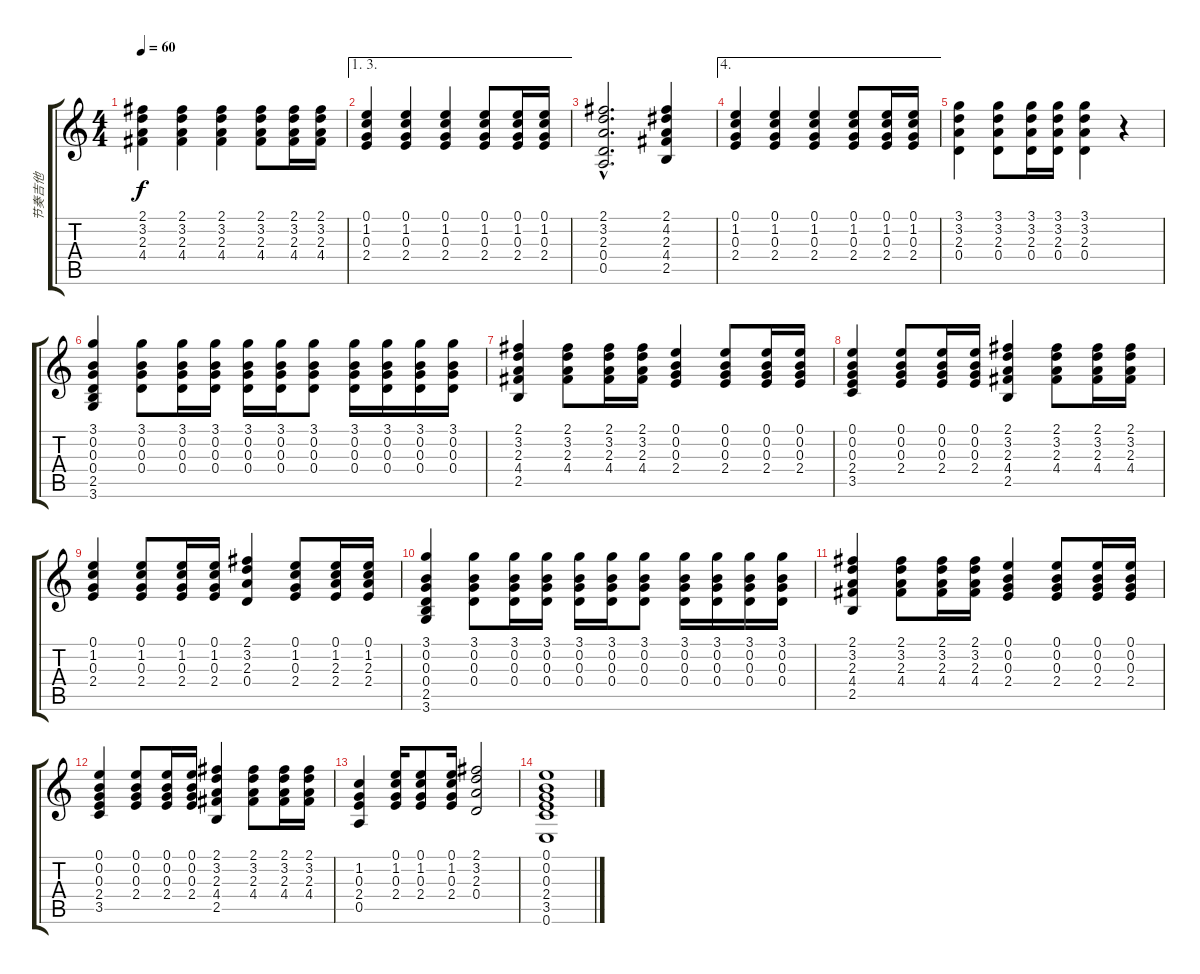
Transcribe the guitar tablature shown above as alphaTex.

\track ("节奏吉他" "节奏吉他") {instrument acousticguitarsteel}
\staff {score tabs}
\tuning (E4 B3 G3 D3 A2 E2) {hide}
\ts (4 4)
\tempo 60
\clef g2
\ks c
(2.1 3.2 2.3 4.4).4{dy f} (2.1 3.2 2.3 4.4).4 (2.1 3.2 2.3 4.4).4 (2.1 3.2 2.3 4.4).8 (2.1 3.2 2.3 4.4).16 (2.1 3.2 2.3 4.4).16 |
\ae (1 3)
(0.1 1.2 0.3 2.4).4 (0.1 1.2 0.3 2.4).4 (0.1 1.2 0.3 2.4).4 (0.1 1.2 0.3 2.4).8 (0.1 1.2 0.3 2.4).16 (0.1 1.2 0.3 2.4).16 |
(2.1{hac} 3.2{hac} 2.3{hac} 0.4{hac} 0.5{hac}).2{d} (2.1 4.2 2.3 4.4 2.5).4 |
\ae 4
(0.1 1.2 0.3 2.4).4 (0.1 1.2 0.3 2.4).4 (0.1 1.2 0.3 2.4).4 (0.1 1.2 0.3 2.4).8 (0.1 1.2 0.3 2.4).16 (0.1 1.2 0.3 2.4).16 |
(3.1 3.2 2.3 0.4).4 (3.1 3.2 2.3 0.4).8 (3.1 3.2 2.3 0.4).16 (3.1 3.2 2.3 0.4).16 (3.1 3.2 2.3 0.4).4 r.4 |
(3.1 0.2 0.3 0.4 2.5 3.6).4 (3.1 0.2 0.3 0.4).8 (3.1 0.2 0.3 0.4).16 (3.1 0.2 0.3 0.4).16 (3.1 0.2 0.3 0.4).16 (3.1 0.2 0.3 0.4).16 (3.1 0.2 0.3 0.4).8 (3.1 0.2 0.3 0.4).16 (3.1 0.2 0.3 0.4).16 (3.1 0.2 0.3 0.4).16 (3.1 0.2 0.3 0.4).16 |
(2.1 3.2 2.3 4.4 2.5).4 (2.1 3.2 2.3 4.4).8 (2.1 3.2 2.3 4.4).16 (2.1 3.2 2.3 4.4).16 (0.1 0.2 0.3 2.4).4 (0.1 0.2 0.3 2.4).8 (0.1 0.2 0.3 2.4).16 (0.1 0.2 0.3 2.4).16 |
(0.1 0.2 0.3 2.4 3.5).4 (0.1 0.2 0.3 2.4).8 (0.1 0.2 0.3 2.4).16 (0.1 0.2 0.3 2.4).16 (2.1 3.2 2.3 4.4 2.5).4 (2.1 3.2 2.3 4.4).8 (2.1 3.2 2.3 4.4).16 (2.1 3.2 2.3 4.4).16 |
(0.1 1.2 0.3 2.4).4 (0.1 1.2 0.3 2.4).8 (0.1 1.2 0.3 2.4).16 (0.1 1.2 0.3 2.4).16 (2.1 3.2 2.3 0.4).4 (0.1 1.2 0.3 2.4).8 (0.1 1.2 2.3 2.4).16 (0.1 1.2 2.3 2.4).16 |
(3.1 0.2 0.3 0.4 2.5 3.6).4 (3.1 0.2 0.3 0.4).8 (3.1 0.2 0.3 0.4).16 (3.1 0.2 0.3 0.4).16 (3.1 0.2 0.3 0.4).16 (3.1 0.2 0.3 0.4).16 (3.1 0.2 0.3 0.4).8 (3.1 0.2 0.3 0.4).16 (3.1 0.2 0.3 0.4).16 (3.1 0.2 0.3 0.4).16 (3.1 0.2 0.3 0.4).16 |
(2.1 3.2 2.3 4.4 2.5).4 (2.1 3.2 2.3 4.4).8 (2.1 3.2 2.3 4.4).16 (2.1 3.2 2.3 4.4).16 (0.1 0.2 0.3 2.4).4 (0.1 0.2 0.3 2.4).8 (0.1 0.2 0.3 2.4).16 (0.1 0.2 0.3 2.4).16 |
(0.1 0.2 0.3 2.4 3.5).4 (0.1 0.2 0.3 2.4).8 (0.1 0.2 0.3 2.4).16 (0.1 0.2 0.3 2.4).16 (2.1 3.2 2.3 4.4 2.5).4 (2.1 3.2 2.3 4.4).8 (2.1 3.2 2.3 4.4).16 (2.1 3.2 2.3 4.4).16 |
(1.2 0.3 2.4 0.5).4 (0.1 1.2 0.3 2.4).16 (0.1 1.2 0.3 2.4).8 (0.1 1.2 0.3 2.4).16 (2.1 3.2 2.3 0.4).2 |
(0.1 0.2 0.3 2.4 3.5 0.6).1
